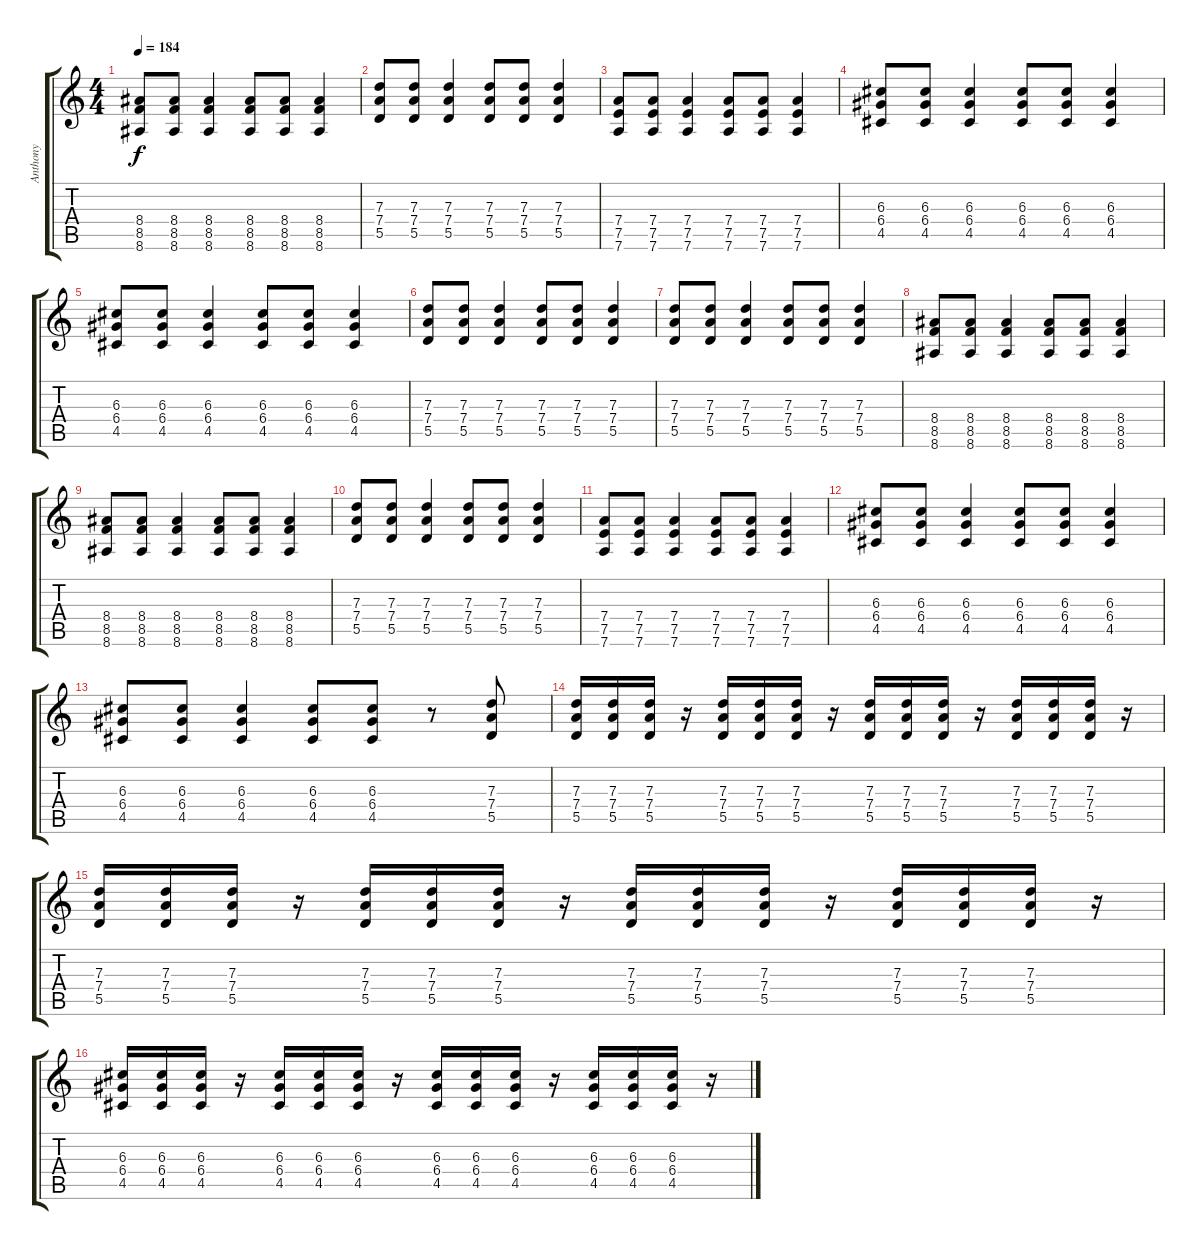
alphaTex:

\track ("Anthony" "Anthony") {instrument distortionguitar}
\staff {score tabs}
\tuning (E4 B3 G3 D3 A2 D2) {hide}
\ts (4 4)
\tempo 184
\clef g2
\ks c
(8.4 8.5 8.6).8{dy f} (8.4 8.5 8.6).8 (8.4 8.5 8.6).4 (8.4 8.5 8.6).8 (8.4 8.5 8.6).8 (8.4 8.5 8.6).4 |
(7.3 7.4 5.5).8 (7.3 7.4 5.5).8 (7.3 7.4 5.5).4 (7.3 7.4 5.5).8 (7.3 7.4 5.5).8 (7.3 7.4 5.5).4 |
(7.4 7.5 7.6).8 (7.4 7.5 7.6).8 (7.4 7.5 7.6).4 (7.4 7.5 7.6).8 (7.4 7.5 7.6).8 (7.4 7.5 7.6).4 |
(6.3 6.4 4.5).8 (6.3 6.4 4.5).8 (6.3 6.4 4.5).4 (6.3 6.4 4.5).8 (6.3 6.4 4.5).8 (6.3 6.4 4.5).4 |
(6.3 6.4 4.5).8 (6.3 6.4 4.5).8 (6.3 6.4 4.5).4 (6.3 6.4 4.5).8 (6.3 6.4 4.5).8 (6.3 6.4 4.5).4 |
(7.3 7.4 5.5).8 (7.3 7.4 5.5).8 (7.3 7.4 5.5).4 (7.3 7.4 5.5).8 (7.3 7.4 5.5).8 (7.3 7.4 5.5).4 |
(7.3 7.4 5.5).8 (7.3 7.4 5.5).8 (7.3 7.4 5.5).4 (7.3 7.4 5.5).8 (7.3 7.4 5.5).8 (7.3 7.4 5.5).4 |
(8.4 8.5 8.6).8 (8.4 8.5 8.6).8 (8.4 8.5 8.6).4 (8.4 8.5 8.6).8 (8.4 8.5 8.6).8 (8.4 8.5 8.6).4 |
(8.4 8.5 8.6).8 (8.4 8.5 8.6).8 (8.4 8.5 8.6).4 (8.4 8.5 8.6).8 (8.4 8.5 8.6).8 (8.4 8.5 8.6).4 |
(7.3 7.4 5.5).8 (7.3 7.4 5.5).8 (7.3 7.4 5.5).4 (7.3 7.4 5.5).8 (7.3 7.4 5.5).8 (7.3 7.4 5.5).4 |
(7.4 7.5 7.6).8 (7.4 7.5 7.6).8 (7.4 7.5 7.6).4 (7.4 7.5 7.6).8 (7.4 7.5 7.6).8 (7.4 7.5 7.6).4 |
(6.3 6.4 4.5).8 (6.3 6.4 4.5).8 (6.3 6.4 4.5).4 (6.3 6.4 4.5).8 (6.3 6.4 4.5).8 (6.3 6.4 4.5).4 |
(6.3 6.4 4.5).8 (6.3 6.4 4.5).8 (6.3 6.4 4.5).4 (6.3 6.4 4.5).8 (6.3 6.4 4.5).8 r.8 (7.3 7.4 5.5).8 |
(7.3 7.4 5.5).16 (7.3 7.4 5.5).16 (7.3 7.4 5.5).16 r.16 (7.3 7.4 5.5).16 (7.3 7.4 5.5).16 (7.3 7.4 5.5).16 r.16 (7.3 7.4 5.5).16 (7.3 7.4 5.5).16 (7.3 7.4 5.5).16 r.16 (7.3 7.4 5.5).16 (7.3 7.4 5.5).16 (7.3 7.4 5.5).16 r.16 |
(7.3 7.4 5.5).16 (7.3 7.4 5.5).16 (7.3 7.4 5.5).16 r.16 (7.3 7.4 5.5).16 (7.3 7.4 5.5).16 (7.3 7.4 5.5).16 r.16 (7.3 7.4 5.5).16 (7.3 7.4 5.5).16 (7.3 7.4 5.5).16 r.16 (7.3 7.4 5.5).16 (7.3 7.4 5.5).16 (7.3 7.4 5.5).16 r.16 |
(6.3 6.4 4.5).16 (6.3 6.4 4.5).16 (6.3 6.4 4.5).16 r.16 (6.3 6.4 4.5).16 (6.3 6.4 4.5).16 (6.3 6.4 4.5).16 r.16 (6.3 6.4 4.5).16 (6.3 6.4 4.5).16 (6.3 6.4 4.5).16 r.16 (6.3 6.4 4.5).16 (6.3 6.4 4.5).16 (6.3 6.4 4.5).16 r.16
